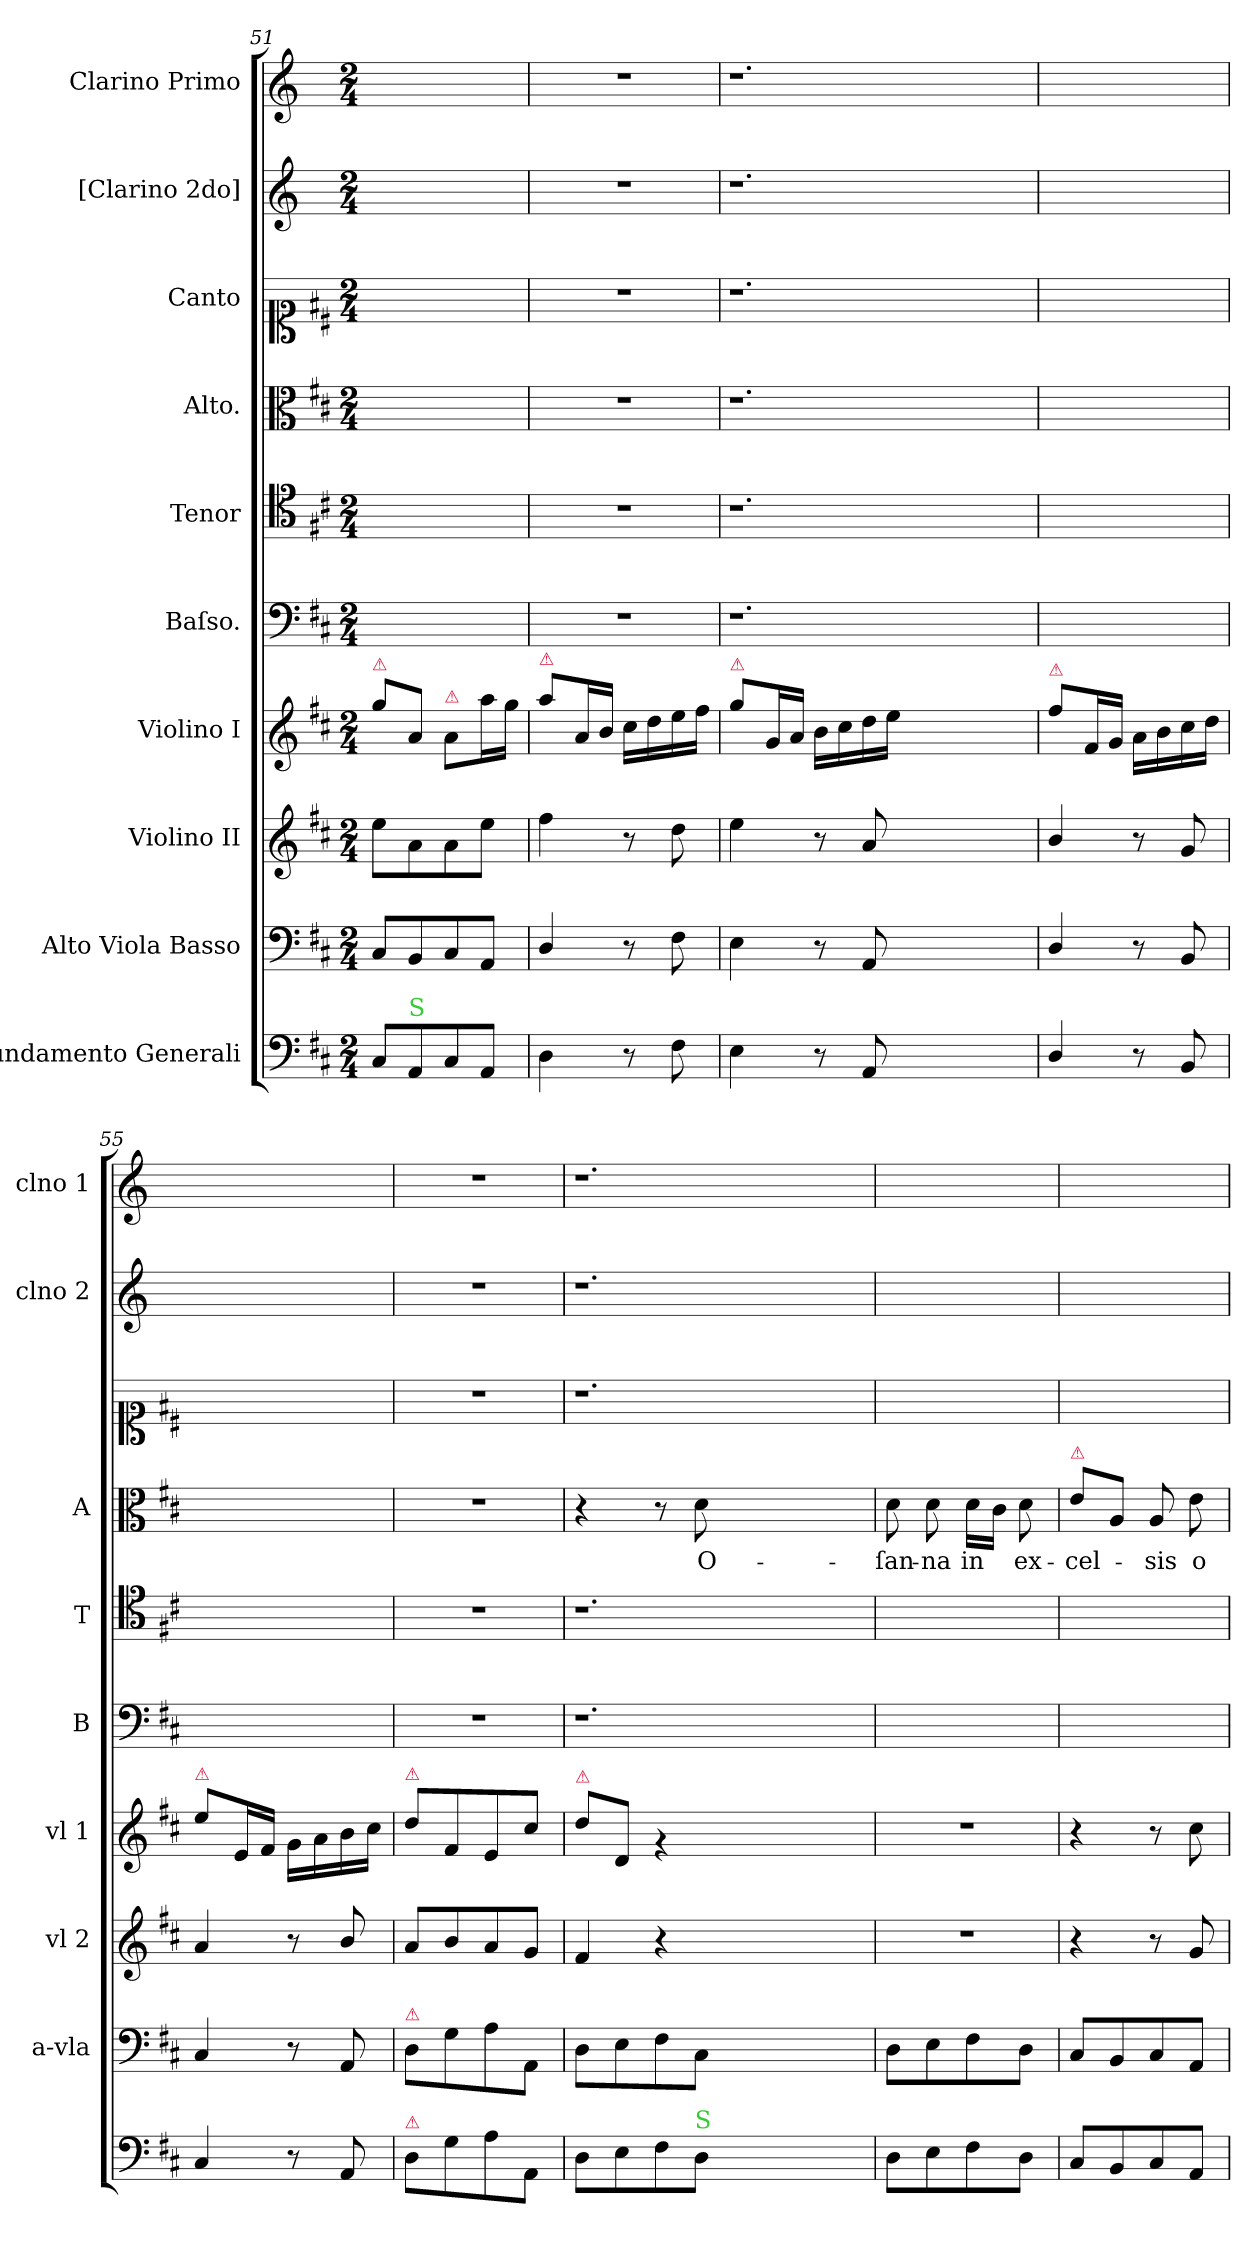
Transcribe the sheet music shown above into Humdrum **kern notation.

**kern	**kern	**kern	**kern	**kern	**kern	**kern	**text	**kern	**kern	**kern
*part10	*part9	*part8	*part7	*part6	*part5	*part4	*part4	*part3	*part2	*part1
*staff10	*staff9	*staff8	*staff7	*staff6	*staff5	*staff4	*staff4	*staff3	*staff2	*staff1
*I"Fundamento Generali	*I"Alto Viola Basso	*I"Violino II	*I"Violino I	*I"Baſso.	*I"Tenor	*I"Alto.	*	*I"Canto	*I"[Clarino 2do]	*I"Clarino Primo
*	*I'a-vla	*I'vl 2	*I'vl 1	*I'B	*I'T	*I'A	*	*	*I'clno 2	*I'clno 1
*clefF4	*clefF4	*clefG2	*clefG2	*clefF4	*clefC4	*clefC3	*	*clefC1	*clefG2	*clefG2
*	*	*	*	*	*	*	*	*	*ITrd-1c-2	*ITrd-1c-2
*k[f#c#]	*k[f#c#]	*k[f#c#]	*k[f#c#]	*k[f#c#]	*k[f#c#]	*k[f#c#]	*	*k[f#c#]	*k[f#c#]	*k[f#c#]
*	*D:	*D:	*D:	*D:	*D:	*D:	*	*D:	*D:	*D:
*M2/4	*M2/4	*M2/4	*M2/4	*M2/4	*M2/4	*M2/4	*	*M2/4	*M2/4	*M2/4
=51	=51	=51	=51	=51	=51	=51	=51	=51	=51	=51
!	!	!	!LO:TX:a:color=crimson:t=⚠	!	!	!	!	!	!	!
8C#/L	8C#/L	8ee\L	8gg\L	2ryy	2ryy	2ryy	.	2ryy	2ryy	2ryy
!LO:TX:a:color=limegreen:t=S	!	!	!	!	!	!	!	!	!	!
8AA/	8BB/	8a\	8a/J	.	.	.	.	.	.	.
!	!	!	!LO:TX:a:color=crimson:t=⚠	!	!	!	!	!	!	!
8C#/	8C#/	8a\	8a/L	.	.	.	.	.	.	.
8AA/J	8AA/J	8ee\J	16aa\L	.	.	.	.	.	.	.
.	.	.	16gg\JJ	.	.	.	.	.	.	.
=52	=52	=52	=52	=52	=52	=52	=52	=52	=52	=52
!	!	!	!LO:TX:a:color=crimson:t=⚠	!	!	!	!	!	!	!
4D\	4D/	4ff#\	8aa\L	2r	2r	2r	.	2r	2r	2r
.	.	.	16a/L	.	.	.	.	.	.	.
.	.	.	16b/JJ	.	.	.	.	.	.	.
8r	8r	8r	16cc#\LL	.	.	.	.	.	.	.
.	.	.	16dd\	.	.	.	.	.	.	.
8F#\	8F#\	8dd\	16ee\	.	.	.	.	.	.	.
.	.	.	16ff#\JJ	.	.	.	.	.	.	.
=53	=53	=53	=53	=53	=53	=53	=53	=53	=53	=53
!	!	!	!LO:TX:a:color=crimson:t=⚠	!	!	!	!	!	!	!
4E\	4E\	4ee\	8gg\L	1.r	1.r	1.r	.	1.r	1.r	1.r
.	.	.	16g/L	.	.	.	.	.	.	.
.	.	.	16a/JJ	.	.	.	.	.	.	.
8r	8r	8r	16b\LL	.	.	.	.	.	.	.
.	.	.	16cc#\	.	.	.	.	.	.	.
8AA/	8AA/	8a/	16dd\	.	.	.	.	.	.	.
.	.	.	16ee\JJ	.	.	.	.	.	.	.
1ryy	1ryy	1ryy	1ryy	.	.	.	.	.	.	.
=54	=54	=54	=54	=54	=54	=54	=54	=54	=54	=54
!	!	!	!LO:TX:a:color=crimson:t=⚠	!	!	!	!	!	!	!
4D/	4D/	4b/	8ff#\L	2ryy	2ryy	2ryy	.	2ryy	2ryy	2ryy
.	.	.	16f#/L	.	.	.	.	.	.	.
.	.	.	16g/JJ	.	.	.	.	.	.	.
8r	8r	8r	16a\LL	.	.	.	.	.	.	.
.	.	.	16b\	.	.	.	.	.	.	.
8BB/	8BB/	8g/	16cc#\	.	.	.	.	.	.	.
.	.	.	16dd\JJ	.	.	.	.	.	.	.
=55	=55	=55	=55	=55	=55	=55	=55	=55	=55	=55
!	!	!	!LO:TX:a:color=crimson:t=⚠	!	!	!	!	!	!	!
4C#/	4C#/	4a/	8ee\L	2ryy	2ryy	2ryy	.	2ryy	2ryy	2ryy
.	.	.	16e/L	.	.	.	.	.	.	.
.	.	.	16f#/JJ	.	.	.	.	.	.	.
8r	8r	8r	16g\LL	.	.	.	.	.	.	.
.	.	.	16a\	.	.	.	.	.	.	.
8AA/	8AA/	8b/	16b\	.	.	.	.	.	.	.
.	.	.	16cc#\JJ	.	.	.	.	.	.	.
=56	=56	=56	=56	=56	=56	=56	=56	=56	=56	=56
!	!	!	!LO:TX:a:color=crimson:t=⚠	!	!	!	!	!	!	!
!	!LO:TX:a:color=crimson:t=⚠	!	!	!	!	!	!	!	!	!
!LO:TX:a:color=crimson:t=⚠	!	!	!	!	!	!	!	!	!	!
8D\L	8D\L	8a/L	8dd\L	2r	2r	2r	.	2r	2r	2r
8G\	8G\	8b/	8f#/	.	.	.	.	.	.	.
8A\	8A\	8a/	8e/	.	.	.	.	.	.	.
8AA/J	8AA/J	8g/J	8cc#\J	.	.	.	.	.	.	.
=57	=57	=57	=57	=57	=57	=57	=57	=57	=57	=57
!	!	!	!LO:TX:a:color=crimson:t=⚠	!	!	!	!	!	!	!
8D\L	8D\L	4f#/	8dd\L	1.r	1.r	4r	.	1.r	1.r	1.r
8E\	8E\	.	8d/J	.	.	.	.	.	.	.
8F#\	8F#\	4r	4rg	.	.	8r	.	.	.	.
!LO:TX:a:color=limegreen:t=S	!	!	!	!	!	!	!	!	!	!
8D\J	8C#\J	.	.	.	.	8d\	O-	.	.	.
1ryy	1ryy	1ryy	1ryy	.	.	1ryy	.	.	.	.
=58	=58	=58	=58	=58	=58	=58	=58	=58	=58	=58
8D\L	8D\L	2r	2r	2ryy	2ryy	8d\	-ſan-	2ryy	2ryy	2ryy
8E\	8E\	.	.	.	.	8d\	-na	.	.	.
8F#\	8F#\	.	.	.	.	16d\LL	in	.	.	.
.	.	.	.	.	.	16c#\JJ	.	.	.	.
8D\J	8D\J	.	.	.	.	8d\	ex-	.	.	.
=59	=59	=59	=59	=59	=59	=59	=59	=59	=59	=59
!	!	!	!	!	!	!LO:TX:a:color=crimson:t=⚠	!	!	!	!
8C#/L	8C#/L	4r	4r	2ryy	2ryy	8e\L	-cel-	2ryy	2ryy	2ryy
8BB/	8BB/	.	.	.	.	8A/J	.	.	.	.
8C#/	8C#/	8r	8r	.	.	8A/	-sis	.	.	.
8AA/J	8AA/J	8g/	8cc#\	.	.	8e\	o-	.	.	.
=	=	=	=	=	=	=	=	=	=	=
*-	*-	*-	*-	*-	*-	*-	*-	*-	*-	*-
